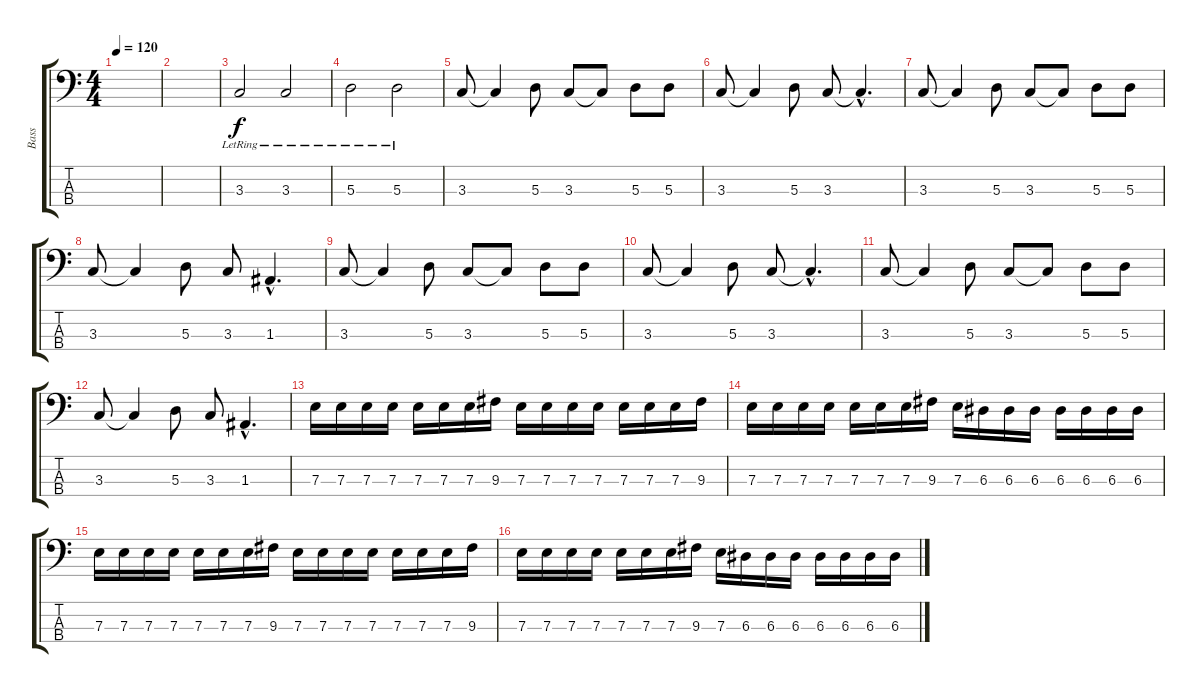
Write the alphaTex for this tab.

\track ("Bass" "Bass") {instrument distortionguitar}
\staff {score tabs}
\tuning (G2 D2 A1 E1) {hide}
\ts (4 4)
\tempo 120
\clef f4
\ks c
|
|
3.3{lr}.2 3.3{lr}.2 |
5.3{lr}.2 5.3{lr}.2 |
3.3.8 3.3{t}.4 5.3.8 3.3.8 3.3{t}.8 5.3.8 5.3.8 |
3.3.8 3.3{t}.4 5.3.8 3.3.8 3.3{hac t}.4{d} |
3.3.8 3.3{t}.4 5.3.8 3.3.8 3.3{t}.8 5.3.8 5.3.8 |
3.3.8 3.3{t}.4 5.3.8 3.3.8 1.3{hac}.4{d} |
3.3.8 3.3{t}.4 5.3.8 3.3.8 3.3{t}.8 5.3.8 5.3.8 |
3.3.8 3.3{t}.4 5.3.8 3.3.8 3.3{hac t}.4{d} |
3.3.8 3.3{t}.4 5.3.8 3.3.8 3.3{t}.8 5.3.8 5.3.8 |
3.3.8 3.3{t}.4 5.3.8 3.3.8 1.3{hac}.4{d} |
7.3.16 7.3.16 7.3.16 7.3.16 7.3.16 7.3.16 7.3.16 9.3.16 7.3.16 7.3.16 7.3.16 7.3.16 7.3.16 7.3.16 7.3.16 9.3.16 |
7.3.16 7.3.16 7.3.16 7.3.16 7.3.16 7.3.16 7.3.16 9.3.16 7.3.16 6.3.16 6.3.16 6.3.16 6.3.16 6.3.16 6.3.16 6.3.16 |
7.3.16 7.3.16 7.3.16 7.3.16 7.3.16 7.3.16 7.3.16 9.3.16 7.3.16 7.3.16 7.3.16 7.3.16 7.3.16 7.3.16 7.3.16 9.3.16 |
7.3.16 7.3.16 7.3.16 7.3.16 7.3.16 7.3.16 7.3.16 9.3.16 7.3.16 6.3.16 6.3.16 6.3.16 6.3.16 6.3.16 6.3.16 6.3.16
